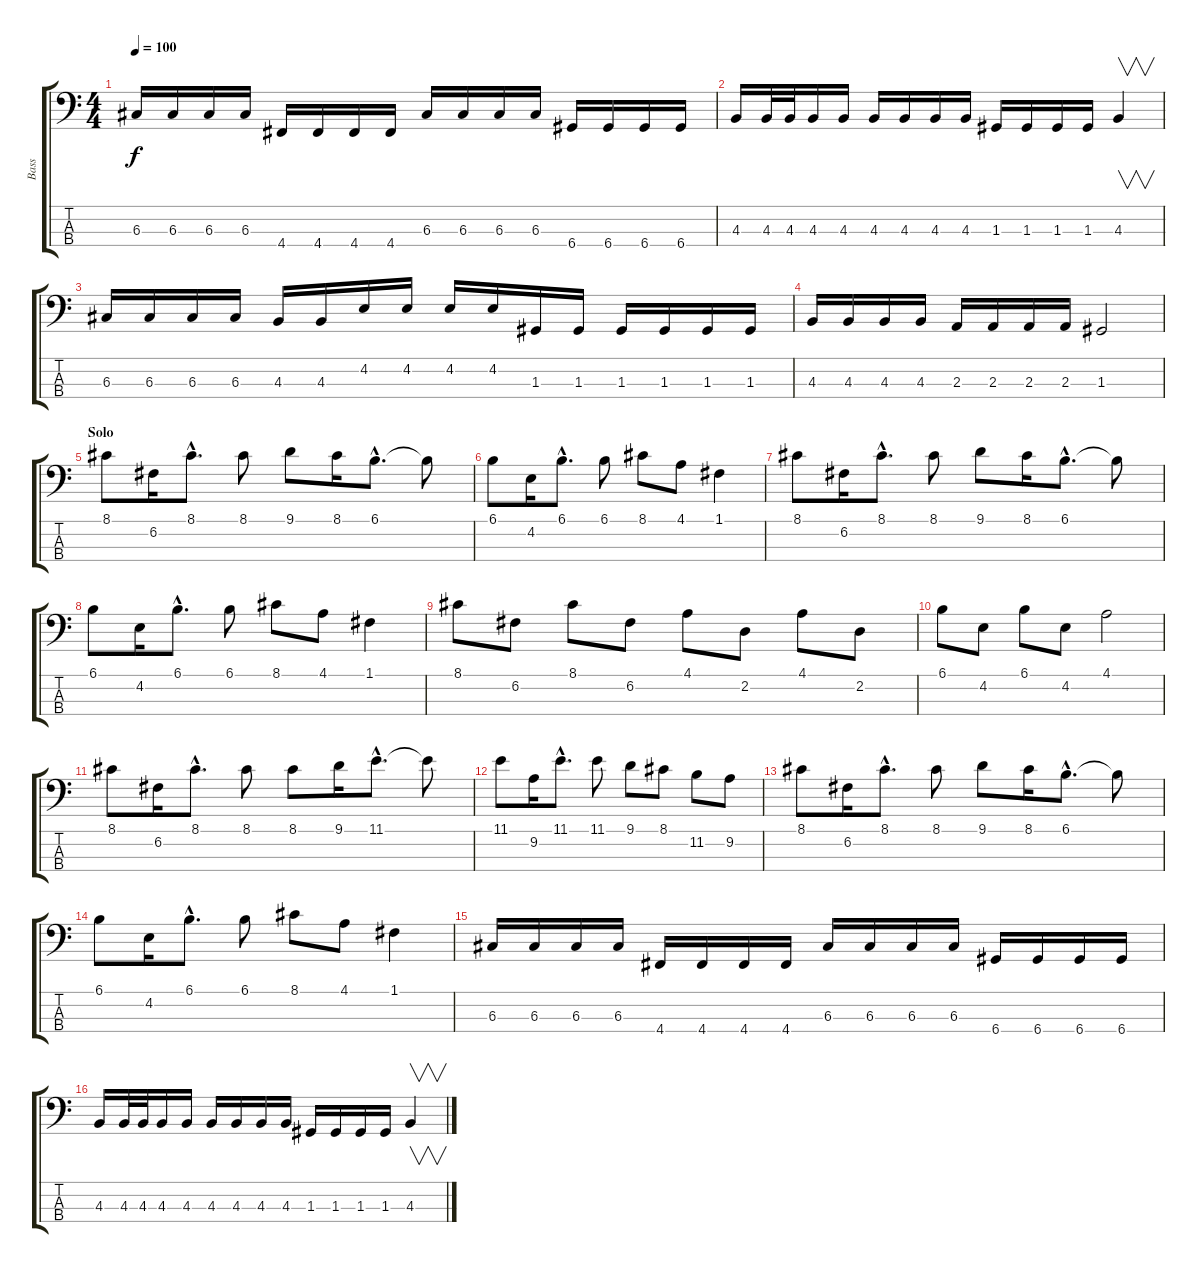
\track ("Bass" "Bass") {instrument slapbass2}
\staff {score tabs}
\tuning (F2 C2 G1 D1) {hide}
\ts (4 4)
\tempo 100
\clef f4
\ks c
6.3.16{dy f} 6.3.16 6.3.16 6.3.16 4.4.16 4.4.16 4.4.16 4.4.16 6.3.16 6.3.16 6.3.16 6.3.16 6.4.16 6.4.16 6.4.16 6.4.16 |
4.3.16 4.3.32 4.3.32 4.3.16 4.3.16 4.3.16 4.3.16 4.3.16 4.3.16 1.3.16 1.3.16 1.3.16 1.3.16 4.3.4{v} |
6.3.16 6.3.16 6.3.16 6.3.16 4.3.16 4.3.16 4.2.16 4.2.16 4.2.16 4.2.16 1.3.16 1.3.16 1.3.16 1.3.16 1.3.16 1.3.16 |
4.3.16 4.3.16 4.3.16 4.3.16 2.3.16 2.3.16 2.3.16 2.3.16 1.3.2 |
\section ("" "Solo")
8.1.8{instrument electricbasspick} 6.2.16 8.1{hac}.8{d} 8.1.8 9.1.8 8.1.16 6.1{hac}.8{d} 6.1{t}.8 |
6.1.8 4.2.16 6.1{hac}.8{d} 6.1.8 8.1.8 4.1.8 1.1.4 |
8.1.8{instrument electricbasspick} 6.2.16 8.1{hac}.8{d} 8.1.8 9.1.8 8.1.16 6.1{hac}.8{d} 6.1{t}.8 |
6.1.8 4.2.16 6.1{hac}.8{d} 6.1.8 8.1.8 4.1.8 1.1.4 |
8.1.8 6.2.8 8.1.8 6.2.8 4.1.8 2.2.8 4.1.8 2.2.8 |
6.1.8 4.2.8 6.1.8 4.2.8 4.1.2 |
8.1.8 6.2.16 8.1{hac}.8{d} 8.1.8 8.1.8 9.1.16 11.1{hac}.8{d} 11.1{t}.8 |
11.1.8 9.2.16 11.1{hac}.8{d} 11.1.8 9.1.8 8.1.8 11.2.8 9.2.8 |
8.1.8{instrument electricbasspick} 6.2.16 8.1{hac}.8{d} 8.1.8 9.1.8 8.1.16 6.1{hac}.8{d} 6.1{t}.8 |
6.1.8 4.2.16 6.1{hac}.8{d} 6.1.8 8.1.8 4.1.8 1.1.4 |
6.3.16 6.3.16 6.3.16 6.3.16 4.4.16 4.4.16 4.4.16 4.4.16 6.3.16 6.3.16 6.3.16 6.3.16 6.4.16 6.4.16 6.4.16 6.4.16 |
4.3.16 4.3.32 4.3.32 4.3.16 4.3.16 4.3.16 4.3.16 4.3.16 4.3.16 1.3.16 1.3.16 1.3.16 1.3.16 4.3.4{v}
